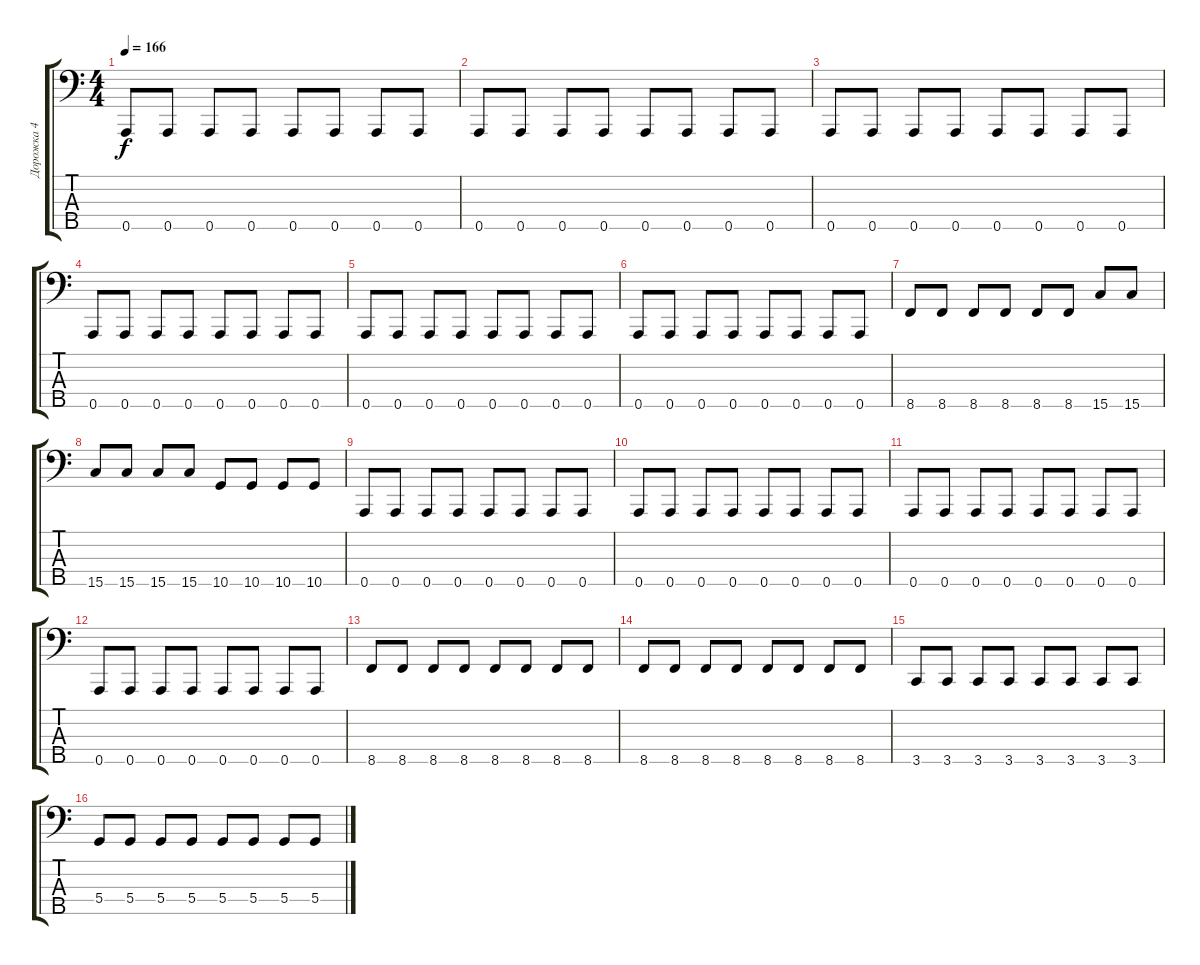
\track ("Дорожка 4" "Дорожка 4") {instrument electricbasspick}
\staff {score tabs}
\tuning (F2 C2 G1 D1 A0) {hide}
\ts (4 4)
\tempo 166
\clef f4
\ks c
0.5.8{dy f} 0.5.8 0.5.8 0.5.8 0.5.8 0.5.8 0.5.8 0.5.8 |
0.5.8 0.5.8 0.5.8 0.5.8 0.5.8 0.5.8 0.5.8 0.5.8 |
0.5.8 0.5.8 0.5.8 0.5.8 0.5.8 0.5.8 0.5.8 0.5.8 |
0.5.8 0.5.8 0.5.8 0.5.8 0.5.8 0.5.8 0.5.8 0.5.8 |
0.5.8 0.5.8 0.5.8 0.5.8 0.5.8 0.5.8 0.5.8 0.5.8 |
0.5.8 0.5.8 0.5.8 0.5.8 0.5.8 0.5.8 0.5.8 0.5.8 |
8.5.8 8.5.8 8.5.8 8.5.8 8.5.8 8.5.8 15.5.8 15.5.8 |
15.5.8 15.5.8 15.5.8 15.5.8 10.5.8 10.5.8 10.5.8 10.5.8 |
0.5.8 0.5.8 0.5.8 0.5.8 0.5.8 0.5.8 0.5.8 0.5.8 |
0.5.8 0.5.8 0.5.8 0.5.8 0.5.8 0.5.8 0.5.8 0.5.8 |
0.5.8 0.5.8 0.5.8 0.5.8 0.5.8 0.5.8 0.5.8 0.5.8 |
0.5.8 0.5.8 0.5.8 0.5.8 0.5.8 0.5.8 0.5.8 0.5.8 |
8.5.8 8.5.8 8.5.8 8.5.8 8.5.8 8.5.8 8.5.8 8.5.8 |
8.5.8 8.5.8 8.5.8 8.5.8 8.5.8 8.5.8 8.5.8 8.5.8 |
3.5.8 3.5.8 3.5.8 3.5.8 3.5.8 3.5.8 3.5.8 3.5.8 |
5.4.8 5.4.8 5.4.8 5.4.8 5.4.8 5.4.8 5.4.8 5.4.8
